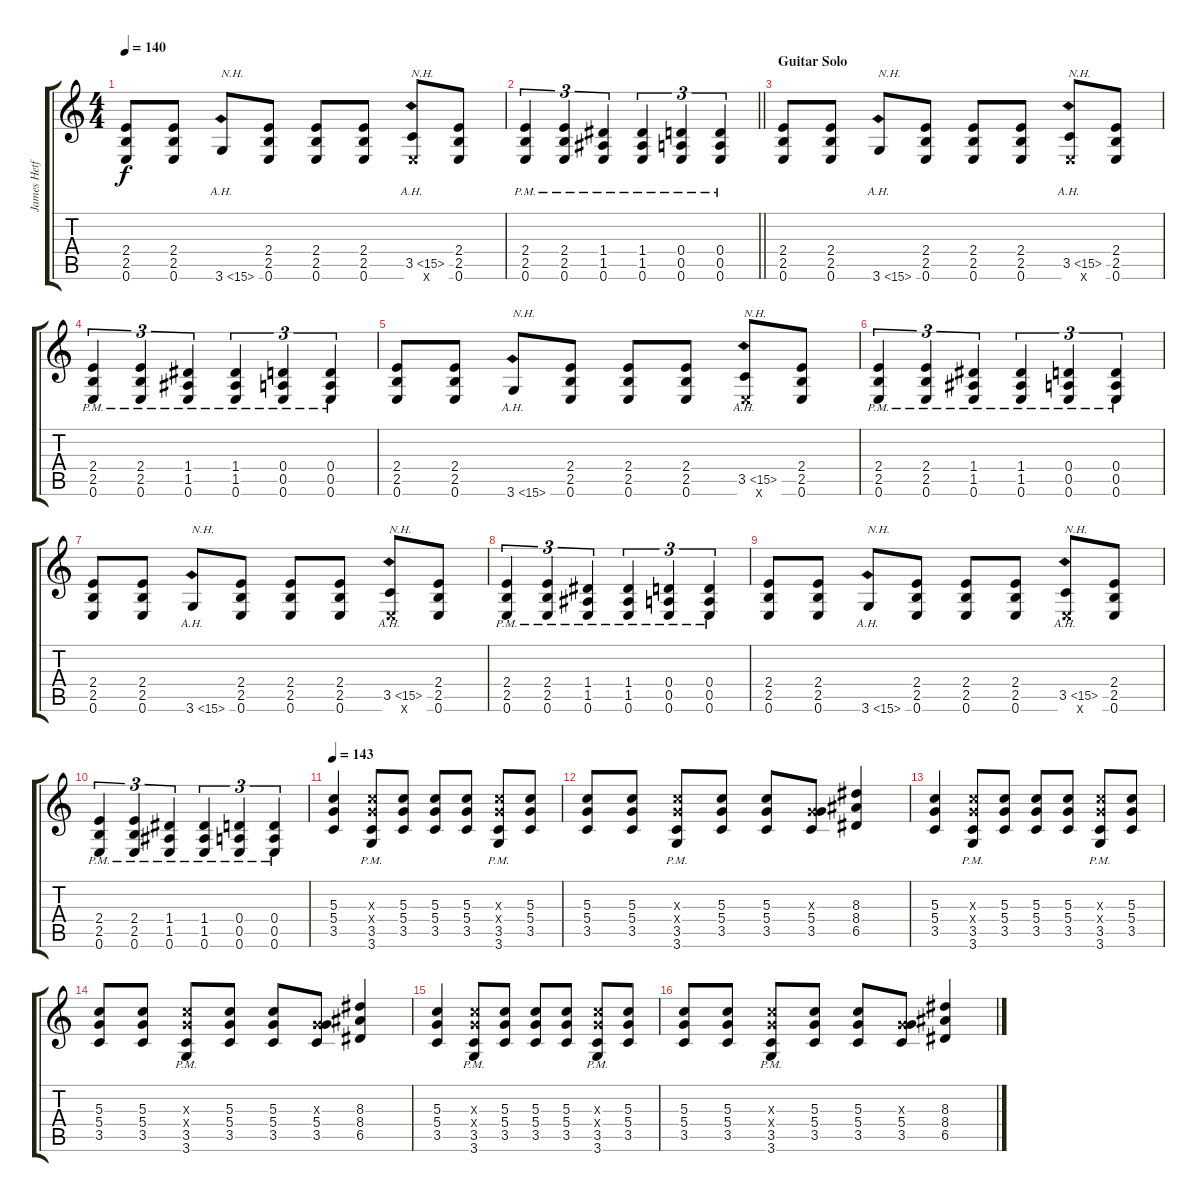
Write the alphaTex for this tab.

\track ("James Hetfield (Guitar Rhythm)" "James Hetf") {instrument distortionguitar}
\staff {score tabs}
\tuning (E4 B3 G3 D3 A2 E2) {hide}
\ts (4 4)
\tempo 140
\clef g2
\ks c
(2.4 2.5 0.6).8{dy f} (2.4 2.5 0.6).8 3.6{ah 12}.8{txt "N.H."} (2.4 2.5 0.6).8 (2.4 2.5 0.6).8 (2.4 2.5 0.6).8 (3.5{ah 12} 0.6{x}).8{txt "N.H."} (2.4 2.5 0.6).8 |
\barLineRight lightlight
(2.4{pm} 2.5{pm} 0.6{pm}).4{tu (3 2)} (2.4{pm} 2.5{pm} 0.6{pm}).4{tu (3 2)} (1.4{pm} 1.5{pm} 0.6{pm}).4{tu (3 2)} (1.4{pm} 1.5{pm} 0.6{pm}).4{tu (3 2)} (0.4{pm} 0.5{pm} 0.6{pm}).4{tu (3 2)} (0.4{pm} 0.5{pm} 0.6{pm}).4{tu (3 2)} |
\section ("" "Guitar Solo")
(2.4 2.5 0.6).8{volume 12} (2.4 2.5 0.6).8 3.6{ah 12}.8{txt "N.H."} (2.4 2.5 0.6).8 (2.4 2.5 0.6).8 (2.4 2.5 0.6).8 (3.5{ah 12} 0.6{x}).8{txt "N.H."} (2.4 2.5 0.6).8 |
(2.4{pm} 2.5{pm} 0.6{pm}).4{tu (3 2)} (2.4{pm} 2.5{pm} 0.6{pm}).4{tu (3 2)} (1.4{pm} 1.5{pm} 0.6{pm}).4{tu (3 2)} (1.4{pm} 1.5{pm} 0.6{pm}).4{tu (3 2)} (0.4{pm} 0.5{pm} 0.6{pm}).4{tu (3 2)} (0.4{pm} 0.5{pm} 0.6{pm}).4{tu (3 2)} |
(2.4 2.5 0.6).8 (2.4 2.5 0.6).8 3.6{ah 12}.8{txt "N.H."} (2.4 2.5 0.6).8 (2.4 2.5 0.6).8 (2.4 2.5 0.6).8 (3.5{ah 12} 0.6{x}).8{txt "N.H."} (2.4 2.5 0.6).8 |
(2.4{pm} 2.5{pm} 0.6{pm}).4{tu (3 2)} (2.4{pm} 2.5{pm} 0.6{pm}).4{tu (3 2)} (1.4{pm} 1.5{pm} 0.6{pm}).4{tu (3 2)} (1.4{pm} 1.5{pm} 0.6{pm}).4{tu (3 2)} (0.4{pm} 0.5{pm} 0.6{pm}).4{tu (3 2)} (0.4{pm} 0.5{pm} 0.6{pm}).4{tu (3 2)} |
(2.4 2.5 0.6).8 (2.4 2.5 0.6).8 3.6{ah 12}.8{txt "N.H."} (2.4 2.5 0.6).8 (2.4 2.5 0.6).8 (2.4 2.5 0.6).8 (3.5{ah 12} 0.6{x}).8{txt "N.H."} (2.4 2.5 0.6).8 |
(2.4{pm} 2.5{pm} 0.6{pm}).4{tu (3 2)} (2.4{pm} 2.5{pm} 0.6{pm}).4{tu (3 2)} (1.4{pm} 1.5{pm} 0.6{pm}).4{tu (3 2)} (1.4{pm} 1.5{pm} 0.6{pm}).4{tu (3 2)} (0.4{pm} 0.5{pm} 0.6{pm}).4{tu (3 2)} (0.4{pm} 0.5{pm} 0.6{pm}).4{tu (3 2)} |
(2.4 2.5 0.6).8 (2.4 2.5 0.6).8 3.6{ah 12}.8{txt "N.H."} (2.4 2.5 0.6).8 (2.4 2.5 0.6).8 (2.4 2.5 0.6).8 (3.5{ah 12} 0.6{x}).8{txt "N.H."} (2.4 2.5 0.6).8 |
(2.4{pm} 2.5{pm} 0.6{pm}).4{tu (3 2)} (2.4{pm} 2.5{pm} 0.6{pm}).4{tu (3 2)} (1.4{pm} 1.5{pm} 0.6{pm}).4{tu (3 2)} (1.4{pm} 1.5{pm} 0.6{pm}).4{tu (3 2)} (0.4{pm} 0.5{pm} 0.6{pm}).4{tu (3 2)} (0.4{pm} 0.5{pm} 0.6{pm}).4{tu (3 2)} |
\tempo 143
(5.3 5.4 3.5).4 (5.3{x} 5.4{x} 3.5{pm} 3.6{pm}).8 (5.3 5.4 3.5).8 (5.3 5.4 3.5).8 (5.3 5.4 3.5).8 (5.3{x} 5.4{x} 3.5{pm} 3.6{pm}).8 (5.3 5.4 3.5).8 |
(5.3 5.4 3.5).8 (5.3 5.4 3.5).8 (5.3{x} 5.4{x} 3.5{pm} 3.6{pm}).8 (5.3 5.4 3.5).8 (5.3 5.4 3.5).8 (0.3{x} 5.4 3.5).8 (8.3 8.4 6.5).4 |
(5.3 5.4 3.5).4 (5.3{x} 5.4{x} 3.5{pm} 3.6{pm}).8 (5.3 5.4 3.5).8 (5.3 5.4 3.5).8 (5.3 5.4 3.5).8 (5.3{x} 5.4{x} 3.5{pm} 3.6{pm}).8 (5.3 5.4 3.5).8 |
(5.3 5.4 3.5).8 (5.3 5.4 3.5).8 (5.3{x} 5.4{x} 3.5{pm} 3.6{pm}).8 (5.3 5.4 3.5).8 (5.3 5.4 3.5).8 (0.3{x} 5.4 3.5).8 (8.3 8.4 6.5).4 |
(5.3 5.4 3.5).4 (5.3{x} 5.4{x} 3.5{pm} 3.6{pm}).8 (5.3 5.4 3.5).8 (5.3 5.4 3.5).8 (5.3 5.4 3.5).8 (5.3{x} 5.4{x} 3.5{pm} 3.6{pm}).8 (5.3 5.4 3.5).8 |
(5.3 5.4 3.5).8 (5.3 5.4 3.5).8 (5.3{x} 5.4{x} 3.5{pm} 3.6{pm}).8 (5.3 5.4 3.5).8 (5.3 5.4 3.5).8 (0.3{x} 5.4 3.5).8 (8.3 8.4 6.5).4
